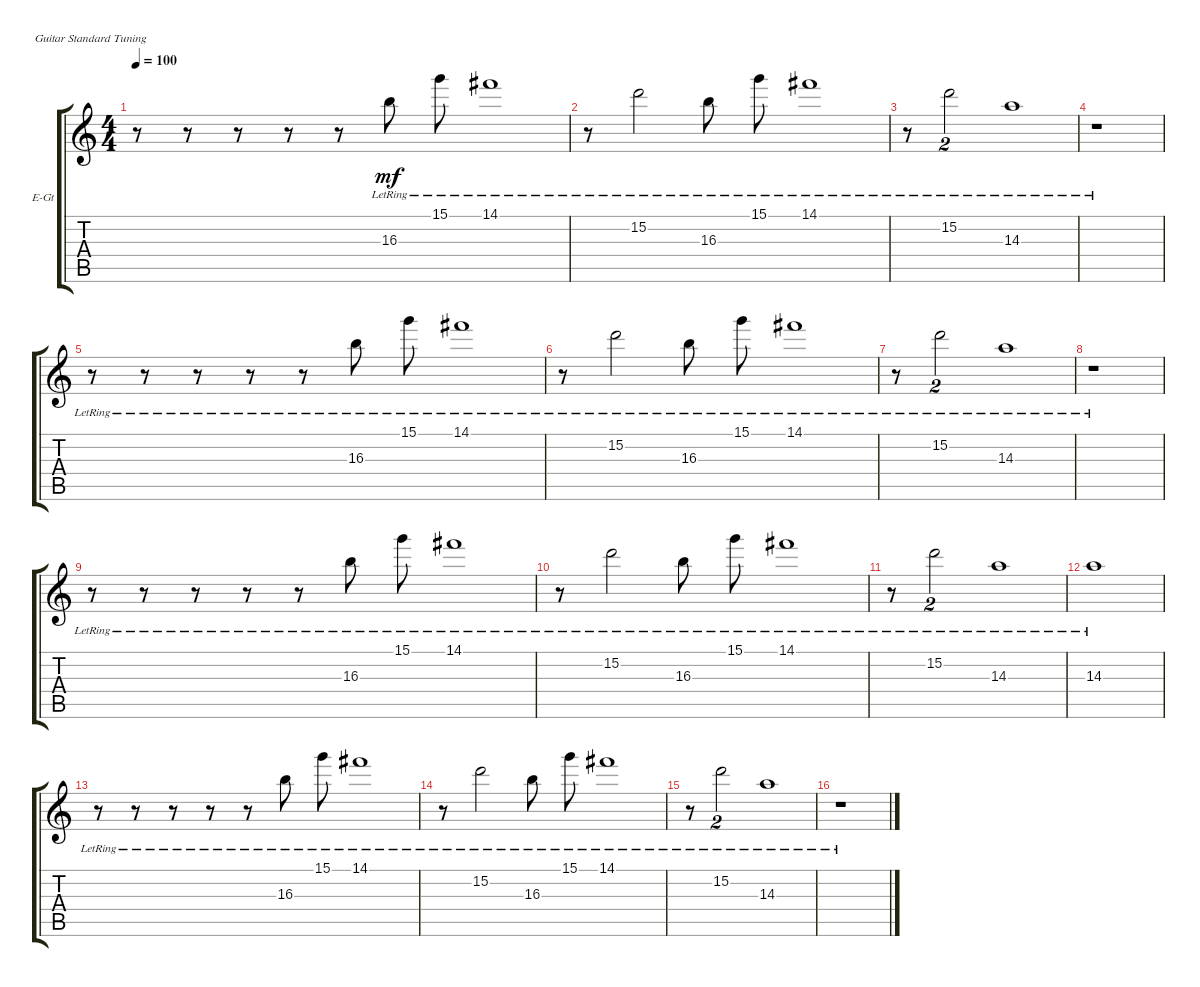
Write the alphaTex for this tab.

\defaultSystemsLayout 4
\bracketExtendMode groupsimilarinstruments
\firstSystemTrackNameOrientation horizontal
\otherSystemsTrackNameOrientation horizontal
\track ("Electric Guitar" "E-Gt") {instrument electricguitarclean}
\staff {score tabs}
\tuning (E4 B3 G3 D3 A2 E2)
\ts (4 4)
\tempo 100
\clef g2
\scale
0.485477
\ks c
r.8{dy mf instrument electricguitarclean} r.8 r.8 r.8 r.8 16.3{lr}.8 15.1{lr}.8 14.1{lr}.1 |
\scale
0.257261 r.8 15.2{lr}.2 16.3{lr}.8 15.1{lr}.8 14.1{lr}.1 |
\scale
0.257261 r.8 15.2{lr}.2{tu (2 3)} 14.3{lr}.1 |
\scale
0.333333 r.1 |
\scale
0.333333 r.8 r.8 r.8 r.8 r.8 16.3{lr}.8 15.1{lr}.8 14.1{lr}.1 |
\scale
0.333333 r.8 15.2{lr}.2 16.3{lr}.8 15.1{lr}.8 14.1{lr}.1 |
r.8 15.2{lr}.2{tu (2 3)} 14.3{lr}.1 |
r.1 |
r.8 r.8 r.8 r.8 r.8 16.3{lr}.8 15.1{lr}.8 14.1{lr}.1 |
r.8 15.2{lr}.2 16.3{lr}.8 15.1{lr}.8 14.1{lr}.1 |
r.8 15.2{lr}.2{tu (2 3)} 14.3{lr}.1 |
14.3{lr}.1 |
r.8 r.8 r.8 r.8 r.8 16.3{lr}.8 15.1{lr}.8 14.1{lr}.1 |
r.8 15.2{lr}.2 16.3{lr}.8 15.1{lr}.8 14.1{lr}.1 |
r.8 15.2{lr}.2{tu (2 3)} 14.3{lr}.1 |
r.1
